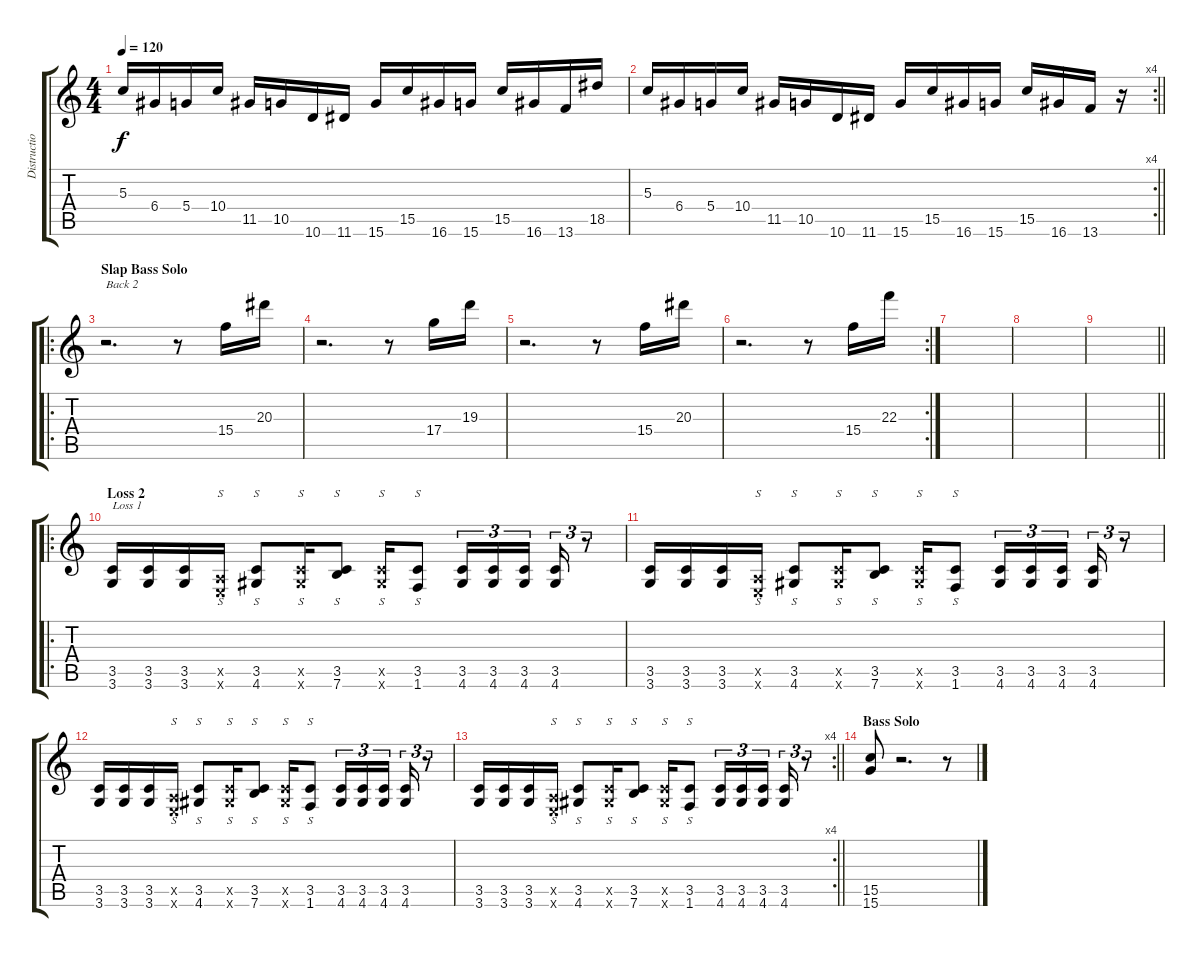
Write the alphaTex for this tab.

\track ("Distruction Guitar 2" "Distructio") {instrument distortionguitar}
\staff {score tabs}
\tuning (E4 B3 G3 D3 A2 E2) {hide}
\ts (4 4)
\tempo 120
\clef g2
\ks c
5.3.16{dy f} 6.4.16 5.4.16 10.4.16 11.5.16 10.5.16 10.6.16 11.6.16 15.6.16 15.5.16 16.6.16 15.6.16 15.5.16 16.6.16 13.6.16 18.5.16 |
\rc 4
\barLineRight lightlight
5.3.16 6.4.16 5.4.16 10.4.16 11.5.16 10.5.16 10.6.16 11.6.16 15.6.16 15.5.16 16.6.16 15.6.16 15.5.16 16.6.16 13.6.16 r.16 |
\ro
\section ("" "Slap Bass Solo")
r.2{d txt "Back 2" volume 11} r.8 15.4.16 20.3.16 |
r.2{d} r.8 17.4.16 19.3.16 |
r.2{d} r.8 15.4.16 20.3.16 |
\rc 2
r.2{d} r.8 15.4.16 22.3.16 |
|
|
\barLineRight lightlight
|
\ro
\section ("" "Loss 2")
(3.5 3.6).16{txt "Loss 1"} (3.5 3.6).16 (3.5 3.6).16 (0.5{x} 0.6{x}).16{s} (3.5 4.6).8{s} (3.5{x} 4.6{x}).16{s} (3.5 7.6).8{s} (3.5{x} 4.6{x}).16{s} (3.5 1.6).8{s} (3.5 4.6).16{tu (3 2)} (3.5 4.6).16{tu (3 2)} (3.5 4.6).16{tu (3 2) beam splitsecondary} (3.5 4.6).16{tu (3 2)} r.8{tu (3 2)} |
(3.5 3.6).16 (3.5 3.6).16 (3.5 3.6).16 (0.5{x} 0.6{x}).16{s} (3.5 4.6).8{s} (3.5{x} 4.6{x}).16{s} (3.5 7.6).8{s} (3.5{x} 4.6{x}).16{s} (3.5 1.6).8{s} (3.5 4.6).16{tu (3 2)} (3.5 4.6).16{tu (3 2)} (3.5 4.6).16{tu (3 2) beam splitsecondary} (3.5 4.6).16{tu (3 2)} r.8{tu (3 2)} |
(3.5 3.6).16 (3.5 3.6).16 (3.5 3.6).16 (0.5{x} 0.6{x}).16{s} (3.5 4.6).8{s} (3.5{x} 4.6{x}).16{s} (3.5 7.6).8{s} (3.5{x} 4.6{x}).16{s} (3.5 1.6).8{s} (3.5 4.6).16{tu (3 2)} (3.5 4.6).16{tu (3 2)} (3.5 4.6).16{tu (3 2) beam splitsecondary} (3.5 4.6).16{tu (3 2)} r.8{tu (3 2)} |
\rc 4
\barLineRight lightlight
(3.5 3.6).16 (3.5 3.6).16 (3.5 3.6).16 (0.5{x} 0.6{x}).16{s} (3.5 4.6).8{s} (3.5{x} 4.6{x}).16{s} (3.5 7.6).8{s} (3.5{x} 4.6{x}).16{s} (3.5 1.6).8{s} (3.5 4.6).16{tu (3 2)} (3.5 4.6).16{tu (3 2)} (3.5 4.6).16{tu (3 2) beam splitsecondary} (3.5 4.6).16{tu (3 2)} r.8{tu (3 2)} |
\section ("" "Bass Solo")
(15.5 15.6).8{volume 13} r.2{d} r.8
